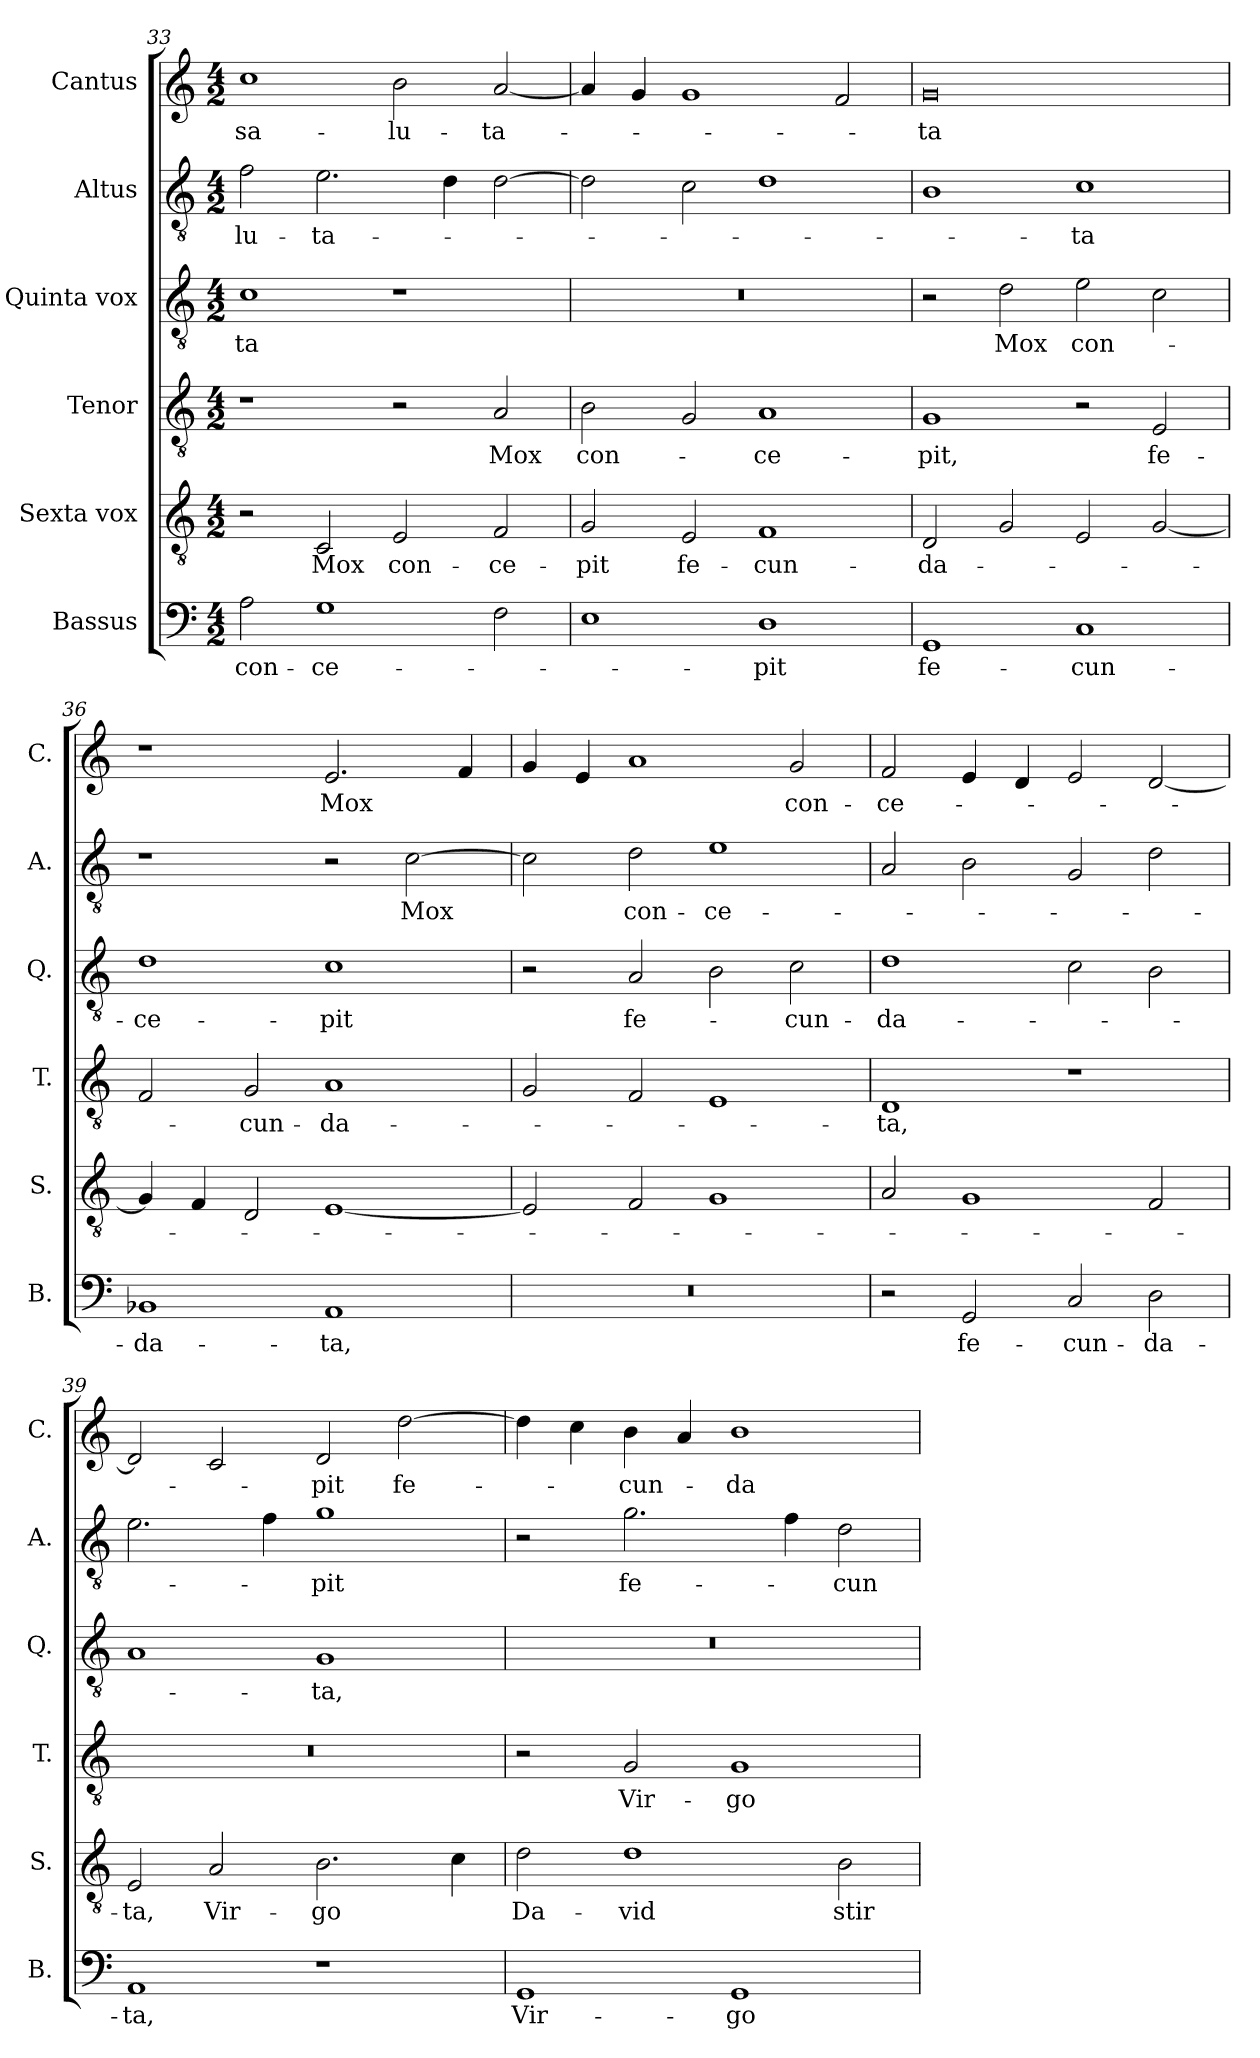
**kern	**text	**kern	**text	**kern	**text	**kern	**text	**kern	**text	**kern	**text
*part6	*part6	*part5	*part5	*part4	*part4	*part3	*part3	*part2	*part2	*part1	*part1
*staff6	*staff6	*staff5	*staff5	*staff4	*staff4	*staff3	*staff3	*staff2	*staff2	*staff1	*staff1
*I"Bassus	*	*I"Sexta vox	*	*I"Tenor	*	*I"Quinta vox	*	*I"Altus	*	*I"Cantus	*
*I'B.	*	*I'S.	*	*I'T.	*	*I'Q.	*	*I'A.	*	*I'C.	*
!!LO:LB:g=z
*clefF4	*	*clefGv2	*	*clefGv2	*	*clefGv2	*	*clefGv2	*	*clefG2	*
*k[]	*	*k[]	*	*k[]	*	*k[]	*	*k[]	*	*k[]	*
*M4/2	*	*M4/2	*	*M4/2	*	*M4/2	*	*M4/2	*	*M4/2	*
=33	=33	=33	=33	=33	=33	=33	=33	=33	=33	=33	=33
!	!LO:LY:b	!	!	!	!	!	!LO:LY:b	!	!LO:LY:b	!	!LO:LY:b
2A\	con-	2r	.	1r	.	1c	-ta	2f\	-lu-	1cc	sa-
!	!LO:LY:b	!	!LO:LY:b	!	!	!	!	!	!LO:LY:b	!	!
1G	-ce-	2C/	Mox	.	.	.	.	2.e\	-ta-	.	.
!	!	!	!LO:LY:b	!	!	!	!	!	!	!	!LO:LY:b
.	.	2E/	con-	2r	.	1r	.	.	.	2b\	-lu-
.	.	.	.	.	.	.	.	4d\	.	.	.
!	!	!	!LO:LY:b	!	!LO:LY:b	!	!	!	!	!	!LO:LY:b
2F\	.	2F/	-ce-	2A/	Mox	.	.	[2d\	.	[2a/	-ta-
=34	=34	=34	=34	=34	=34	=34	=34	=34	=34	=34	=34
!	!	!	!LO:LY:b	!	!LO:LY:b	!	!	!	!	!	!
1E	.	2G/	-pit	2B\	con-	0r	.	2d\]	.	4a/]	.
.	.	.	.	.	.	.	.	.	.	4g/	.
!	!	!	!LO:LY:b	!	!	!	!	!	!	!	!
.	.	2E/	fe-	2G/	.	.	.	2c\	.	1g	.
!	!LO:LY:b	!	!LO:LY:b	!	!LO:LY:b	!	!	!	!	!	!
1D	-pit	1F	-cun-	1A	-ce-	.	.	1d	.	.	.
.	.	.	.	.	.	.	.	.	.	2f/	.
=35	=35	=35	=35	=35	=35	=35	=35	=35	=35	=35	=35
!	!LO:LY:b	!	!LO:LY:b	!	!LO:LY:b	!	!	!	!	!	!LO:LY:b
1GG	fe-	2D/	-da-	1G	-pit,	2r	.	1B	.	0g	-ta
!	!	!	!	!	!	!	!LO:LY:b	!	!	!	!
.	.	2G/	.	.	.	2d\	Mox	.	.	.	.
!	!LO:LY:b	!	!	!	!	!	!LO:LY:b	!	!LO:LY:b	!	!
1C	-cun-	2E/	.	2r	.	2e\	con-	1c	-ta	.	.
!	!	!	!	!	!LO:LY:b	!	!	!	!	!	!
.	.	[2G/	.	2E/	fe-	2c\	.	.	.	.	.
=36	=36	=36	=36	=36	=36	=36	=36	=36	=36	=36	=36
!	!LO:LY:b	!	!	!	!	!	!LO:LY:b	!	!	!	!
1BB-X	-da-	4G/]	.	2F/	.	1d	-ce-	1r	.	1r	.
.	.	4F/	.	.	.	.	.	.	.	.	.
!	!	!	!	!	!LO:LY:b	!	!	!	!	!	!
.	.	2D/	.	2G/	-cun-	.	.	.	.	.	.
!	!LO:LY:b	!	!	!	!LO:LY:b	!	!LO:LY:b	!	!	!	!LO:LY:b
1AA	-ta,	[1E	.	1A	-da-	1c	-pit	2r	.	2.e/	Mox
!	!	!	!	!	!	!	!	!	!LO:LY:b	!	!
.	.	.	.	.	.	.	.	[2c\	Mox	.	.
.	.	.	.	.	.	.	.	.	.	4f/	.
=37	=37	=37	=37	=37	=37	=37	=37	=37	=37	=37	=37
0r	.	2E/]	.	2G/	.	2r	.	2c\]	.	4g/	.
.	.	.	.	.	.	.	.	.	.	4e/	.
!	!	!	!	!	!	!	!LO:LY:b	!	!LO:LY:b	!	!
.	.	2F/	.	2F/	.	2A/	fe-	2d\	con-	1a	.
!	!	!	!	!	!	!	!	!	!LO:LY:b	!	!
.	.	1G	.	1E	.	2B\	.	1e	-ce-	.	.
!	!	!	!	!	!	!	!LO:LY:b	!	!	!	!LO:LY:b
.	.	.	.	.	.	2c\	-cun-	.	.	2g/	con-
=38	=38	=38	=38	=38	=38	=38	=38	=38	=38	=38	=38
!	!	!	!	!	!LO:LY:b	!	!LO:LY:b	!	!	!	!LO:LY:b
2r	.	2A/	.	1D	-ta,	1d	-da-	2A/	.	2f/	-ce-
!	!LO:LY:b	!	!	!	!	!	!	!	!	!	!
2GG/	fe-	1G	.	.	.	.	.	2B\	.	4e/	.
.	.	.	.	.	.	.	.	.	.	4d/	.
!	!LO:LY:b	!	!	!	!	!	!	!	!	!	!
2C/	-cun-	.	.	1r	.	2c\	.	2G/	.	2e/	.
!	!LO:LY:b	!	!	!	!	!	!	!	!	!	!
2D\	-da-	2F/	.	.	.	2B\	.	2d\	.	[2d/	.
!!LO:PB:g=z
=39	=39	=39	=39	=39	=39	=39	=39	=39	=39	=39	=39
!	!LO:LY:b	!	!LO:LY:b	!	!	!	!	!	!	!	!
1AA	-ta,	2E/	-ta,	0r	.	1A	.	2.e\	.	2d/]	.
!	!	!	!LO:LY:b	!	!	!	!	!	!	!	!
.	.	2A/	Vir-	.	.	.	.	.	.	2c/	.
.	.	.	.	.	.	.	.	4f\	.	.	.
!	!	!	!LO:LY:b	!	!	!	!LO:LY:b	!	!LO:LY:b	!	!LO:LY:b
1r	.	2.B\	-go	.	.	1G	-ta,	1g	-pit	2d/	-pit
!	!	!	!	!	!	!	!	!	!	!	!LO:LY:b
.	.	.	.	.	.	.	.	.	.	[2dd\	fe-
.	.	4c\	.	.	.	.	.	.	.	.	.
=40	=40	=40	=40	=40	=40	=40	=40	=40	=40	=40	=40
!	!LO:LY:b	!	!LO:LY:b	!	!	!	!	!	!	!	!
1GG	Vir-	2d\	Da-	2r	.	0r	.	2r	.	4dd\]	.
.	.	.	.	.	.	.	.	.	.	4cc\	.
!	!	!	!LO:LY:b	!	!LO:LY:b	!	!	!	!LO:LY:b	!	!LO:LY:b
.	.	1d	-vid	2G/	Vir-	.	.	2.g\	fe-	4b\	-cun-
.	.	.	.	.	.	.	.	.	.	4a/	.
!	!LO:LY:b	!	!	!	!LO:LY:b	!	!	!	!	!	!LO:LY:b
1GG	-go	.	.	1G	-go	.	.	.	.	1b	-da-
.	.	.	.	.	.	.	.	4f\	.	.	.
!	!	!	!LO:LY:b	!	!	!	!	!	!LO:LY:b	!	!
.	.	2B\	stir-	.	.	.	.	2d\	-cun-	.	.
=	=	=	=	=	=	=	=	=	=	=	=
*-	*-	*-	*-	*-	*-	*-	*-	*-	*-	*-	*-
